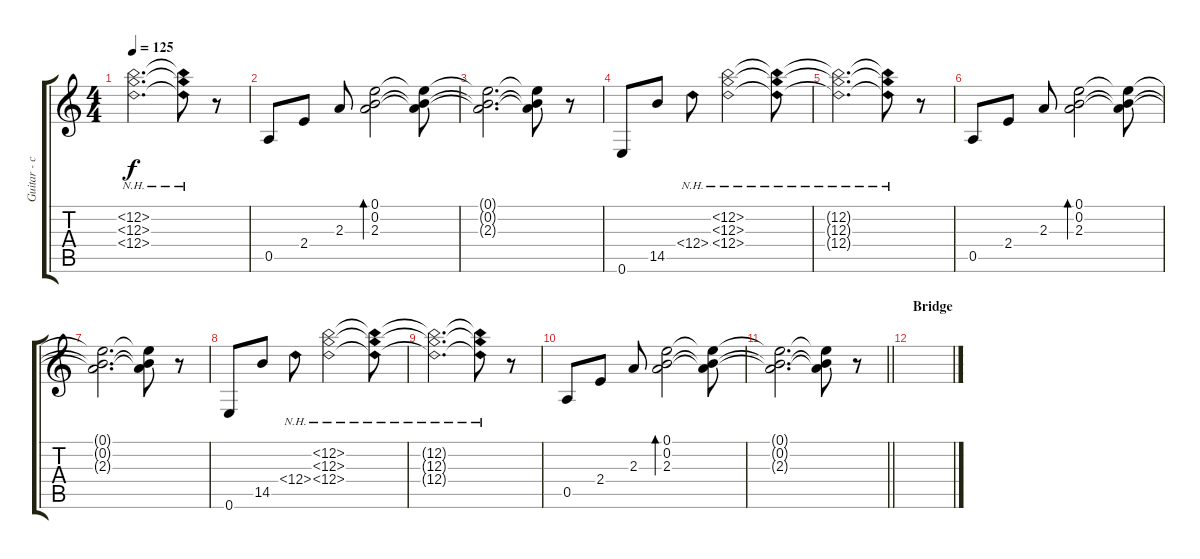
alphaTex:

\track ("Guitar - clean" "Guitar - c") {instrument acousticguitarsteel}
\staff {score tabs}
\tuning (E4 B3 G3 D3 A2 E2) {hide}
\ts (4 4)
\tempo 125
\clef g2
\ks c
(12.2{nh t} 12.3{nh t} 12.4{nh t}).2{d dy f} (12.2{nh t} 12.3{nh t} 12.4{nh t}).8 r.8 |
0.5.8 2.4.8 2.3.8 (0.1 0.2 2.3).2{bd 240} (0.1{t} 0.2{t} 2.3{t}).8 |
(0.1{t} 0.2{t} 2.3{t}).2{d} (0.1{t} 0.2{t} 2.3{t}).8 r.8 |
0.6.8 14.5.8 12.4{nh}.8 (12.2{nh} 12.3{nh} 12.4{nh}).2 (12.2{nh t} 12.3{nh t} 12.4{nh t}).8 |
(12.2{nh t} 12.3{nh t} 12.4{nh t}).2{d} (12.2{nh t} 12.3{nh t} 12.4{nh t}).8 r.8 |
0.5.8 2.4.8 2.3.8 (0.1 0.2 2.3).2{bd 240} (0.1{t} 0.2{t} 2.3{t}).8 |
(0.1{t} 0.2{t} 2.3{t}).2{d} (0.1{t} 0.2{t} 2.3{t}).8 r.8 |
0.6.8 14.5.8 12.4{nh}.8 (12.2{nh} 12.3{nh} 12.4{nh}).2 (12.2{nh t} 12.3{nh t} 12.4{nh t}).8 |
(12.2{nh t} 12.3{nh t} 12.4{nh t}).2{d} (12.2{nh t} 12.3{nh t} 12.4{nh t}).8 r.8 |
0.5.8 2.4.8 2.3.8 (0.1 0.2 2.3).2{bd 240} (0.1{t} 0.2{t} 2.3{t}).8 |
\barLineRight lightlight
(0.1{t} 0.2{t} 2.3{t}).2{d} (0.1{t} 0.2{t} 2.3{t}).8 r.8 |
\section ("" "Bridge")
